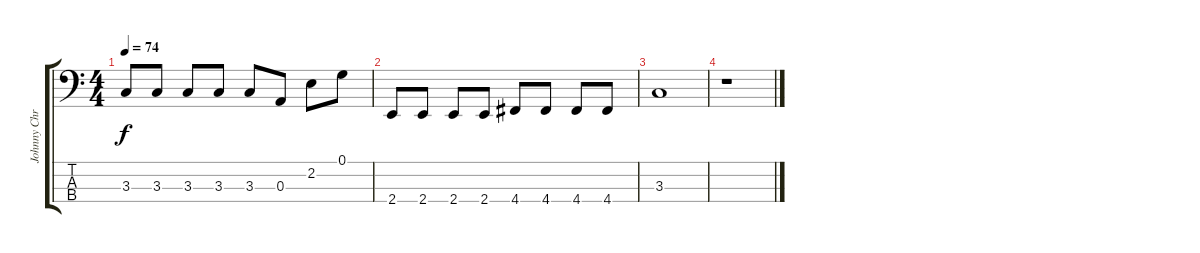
\track ("Johnny Christ" "Johnny Chr") {instrument electricbasspick}
\staff {score tabs}
\tuning (G2 D2 A1 D1) {hide}
\ts (4 4)
\tempo 74
\clef f4
\ks c
3.3.8{dy f} 3.3.8 3.3.8 3.3.8 3.3.8 0.3.8 2.2.8 0.1.8 |
2.4.8 2.4.8 2.4.8 2.4.8 4.4.8 4.4.8 4.4.8 4.4.8 |
3.3.1 |
r.1
